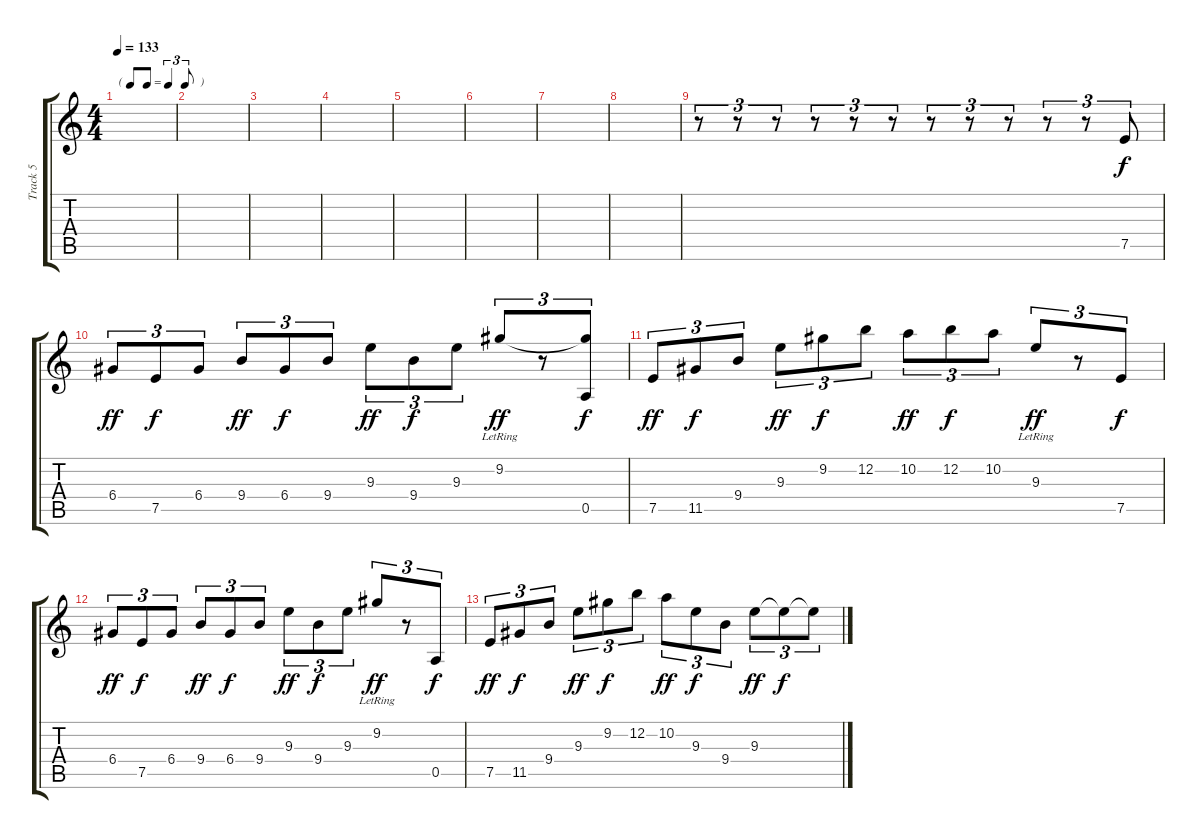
\track ("Track 5" "Track 5") {instrument electricguitarclean}
\staff {score tabs}
\tuning (E4 B3 G3 D3 A2 E2) {hide}
\ts (4 4)
\tf triplet8th
\tempo 133
\clef g2
\ks c
|
|
|
|
|
|
|
|
r.8{tu (3 2)} r.8{tu (3 2)} r.8{tu (3 2)} r.8{tu (3 2)} r.8{tu (3 2)} r.8{tu (3 2)} r.8{tu (3 2)} r.8{tu (3 2)} r.8{tu (3 2)} r.8{tu (3 2)} r.8{tu (3 2)} 7.5.8{tu (3 2)} |
6.4.8{tu (3 2) dy ff} 7.5.8{tu (3 2) dy f} 6.4.8{tu (3 2)} 9.4.8{tu (3 2) dy ff} 6.4.8{tu (3 2) dy f} 9.4.8{tu (3 2)} 9.3.8{tu (3 2) dy ff} 9.4.8{tu (3 2) dy f} 9.3.8{tu (3 2)} 9.2{lr}.8{tu (3 2) dy ff} r.8{tu (3 2)} (9.2{t} 0.5).8{tu (3 2) dy f} |
7.5.8{tu (3 2) dy ff} 11.5.8{tu (3 2) dy f} 9.4.8{tu (3 2)} 9.3.8{tu (3 2) dy ff} 9.2.8{tu (3 2) dy f} 12.2.8{tu (3 2)} 10.2.8{tu (3 2) dy ff} 12.2.8{tu (3 2) dy f} 10.2.8{tu (3 2)} 9.3{lr}.8{tu (3 2) dy ff} r.8{tu (3 2)} 7.5.8{tu (3 2) dy f} |
6.4.8{tu (3 2) dy ff} 7.5.8{tu (3 2) dy f} 6.4.8{tu (3 2)} 9.4.8{tu (3 2) dy ff} 6.4.8{tu (3 2) dy f} 9.4.8{tu (3 2)} 9.3.8{tu (3 2) dy ff} 9.4.8{tu (3 2) dy f} 9.3.8{tu (3 2)} 9.2{lr}.8{tu (3 2) dy ff} r.8{tu (3 2)} 0.5.8{tu (3 2) dy f} |
7.5.8{tu (3 2) dy ff} 11.5.8{tu (3 2) dy f} 9.4.8{tu (3 2)} 9.3.8{tu (3 2) dy ff} 9.2.8{tu (3 2) dy f} 12.2.8{tu (3 2)} 10.2.8{tu (3 2) dy ff} 9.3.8{tu (3 2) dy f} 9.4.8{tu (3 2)} 9.3.8{tu (3 2) dy ff} 9.3{t}.8{tu (3 2) dy f} 9.3{t}.8{tu (3 2)}
